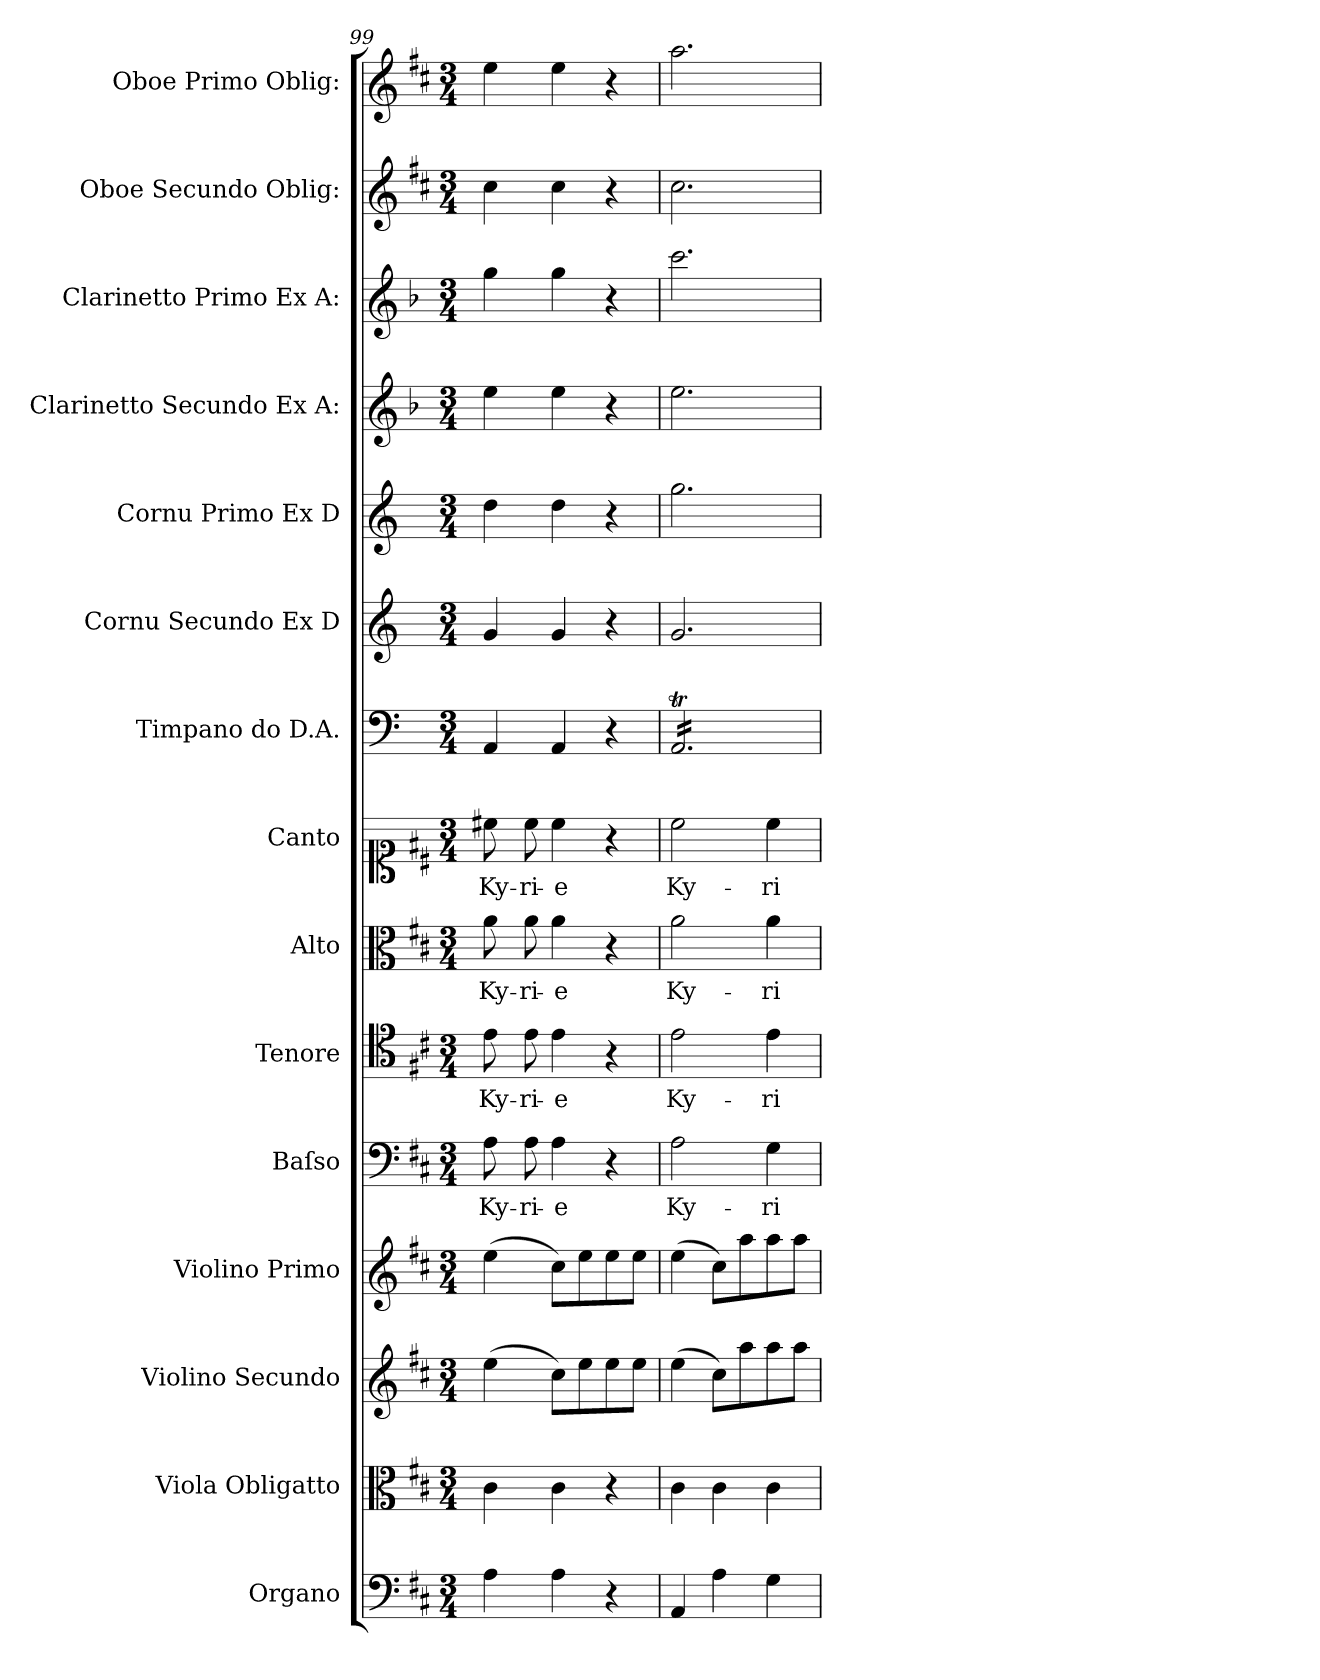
**kern	**kern	**kern	**kern	**kern	**text	**kern	**text	**kern	**text	**kern	**text	**kern	**kern	**kern	**kern	**kern	**kern	**kern
*part15	*part14	*part13	*part12	*part11	*part11	*part10	*part10	*part9	*part9	*part8	*part8	*part7	*part6	*part5	*part4	*part3	*part2	*part1
*staff15	*staff14	*staff13	*staff12	*staff11	*staff11	*staff10	*staff10	*staff9	*staff9	*staff8	*staff8	*staff7	*staff6	*staff5	*staff4	*staff3	*staff2	*staff1
*I"Organo	*I"Viola Obligatto	*I"Violino Secundo	*I"Violino Primo	*I"Baſso	*	*I"Tenore	*	*I"Alto	*	*I"Canto	*	*I"Timpano do D.A.	*I"Cornu Secundo Ex D	*I"Cornu Primo Ex D	*I"Clarinetto Secundo Ex A:	*I"Clarinetto Primo Ex A:	*I"Oboe Secundo Oblig:	*I"Oboe Primo Oblig:
*I'org	*I'vla obl	*I'vl 2	*I'vl 1	*I'B	*	*I'T	*	*I'A	*	*	*	*I'timp	*	*	*I'cl 2 in A	*I'cl 1 in A	*I'ob 2	*I'ob 1
*clefF4	*clefC3	*clefG2	*clefG2	*clefF4	*	*clefC4	*	*clefC3	*	*clefC1	*	*clefF4	*clefG2	*clefG2	*clefG2	*clefG2	*clefG2	*clefG2
*	*	*	*	*	*	*	*	*	*	*	*	*	*ITrd-1c-2	*ITrd-1c-2	*ITrd2c3	*ITrd2c3	*	*
*k[f#c#]	*k[f#c#]	*k[f#c#]	*k[f#c#]	*k[f#c#]	*	*k[f#c#]	*	*k[f#c#]	*	*k[f#c#]	*	*k[]	*k[f#c#]	*k[f#c#]	*k[f#c#]	*k[f#c#]	*k[f#c#]	*k[f#c#]
*M3/4	*M3/4	*M3/4	*M3/4	*M3/4	*	*M3/4	*	*M3/4	*	*M3/4	*	*M3/4	*M3/4	*M3/4	*M3/4	*M3/4	*M3/4	*M3/4
=99	=99	=99	=99	=99	=99	=99	=99	=99	=99	=99	=99	=99	=99	=99	=99	=99	=99	=99
!	!	!	!	!	!LO:LY:i	!	!LO:LY:i	!	!LO:LY:i	!	!LO:LY:i	!	!	!	!	!	!	!
4A\	4c#\	(4ee\	(4ee\	8A\	Ky-	8e\	Ky-	8a\	Ky-	8cc#X\	Ky-	4AA/	4a/	4ee\	4cc#\	4ee\	4cc#\	4ee\
!	!	!	!	!	!LO:LY:i	!	!LO:LY:i	!	!LO:LY:i	!	!LO:LY:i	!	!	!	!	!	!	!
.	.	.	.	8A\	-ri-	8e\	-ri-	8a\	-ri-	8cc#\	-ri-	.	.	.	.	.	.	.
!	!	!	!	!	!LO:LY:i	!	!LO:LY:i	!	!LO:LY:i	!	!LO:LY:i	!	!	!	!	!	!	!
4A\	4c#\	8cc#\L)	8cc#\L)	4A\	-e	4e\	-e	4a\	-e	4cc#\	-e	4AA/	4a/	4ee\	4cc#\	4ee\	4cc#\	4ee\
.	.	8ee\	8ee\	.	.	.	.	.	.	.	.	.	.	.	.	.	.	.
4r	4r	8ee\	8ee\	4r	.	4r	.	4r	.	4r	.	4r	4r	4r	4r	4r	4r	4r
.	.	8ee\J	8ee\J	.	.	.	.	.	.	.	.	.	.	.	.	.	.	.
=100	=100	=100	=100	=100	=100	=100	=100	=100	=100	=100	=100	=100	=100	=100	=100	=100	=100	=100
!	!	!	!	!	!LO:LY:i	!	!LO:LY:i	!	!LO:LY:i	!	!LO:LY:i	!	!	!	!	!	!	!
*	*	*	*	*	*	*	*	*	*	*	*	*tremolo	*	*	*	*	*	*
4AA/	4c#\	(4ee\	(4ee\	2A\	Ky-	2e\	Ky-	2a\	Ky-	2cc#\	Ky-	16AAT/LL	2.a/	2.aa\	2.cc#\	2.aa\	2.cc#\	2.aa\
.	.	.	.	.	.	.	.	.	.	.	.	16AAT/	.	.	.	.	.	.
.	.	.	.	.	.	.	.	.	.	.	.	16AAT/	.	.	.	.	.	.
.	.	.	.	.	.	.	.	.	.	.	.	16AAT/	.	.	.	.	.	.
4A\	4c#\	8cc#\L)	8cc#\L)	.	.	.	.	.	.	.	.	16AAT/	.	.	.	.	.	.
.	.	.	.	.	.	.	.	.	.	.	.	16AAT/	.	.	.	.	.	.
.	.	8aa\	8aa\	.	.	.	.	.	.	.	.	16AAT/	.	.	.	.	.	.
.	.	.	.	.	.	.	.	.	.	.	.	16AAT/	.	.	.	.	.	.
!	!	!	!	!	!LO:LY:i	!	!LO:LY:i	!	!LO:LY:i	!	!LO:LY:i	!	!	!	!	!	!	!
4G\	4c#\	8aa\	8aa\	4G\	-ri-	4e\	-ri-	4a\	-ri-	4cc#\	-ri-	16AAT/	.	.	.	.	.	.
.	.	.	.	.	.	.	.	.	.	.	.	16AAT/	.	.	.	.	.	.
.	.	8aa\J	8aa\J	.	.	.	.	.	.	.	.	16AAT/	.	.	.	.	.	.
.	.	.	.	.	.	.	.	.	.	.	.	16AAT/JJ	.	.	.	.	.	.
*	*	*	*	*	*	*	*	*	*	*	*	*Xtremolo	*	*	*	*	*	*
=	=	=	=	=	=	=	=	=	=	=	=	=	=	=	=	=	=	=
*-	*-	*-	*-	*-	*-	*-	*-	*-	*-	*-	*-	*-	*-	*-	*-	*-	*-	*-
